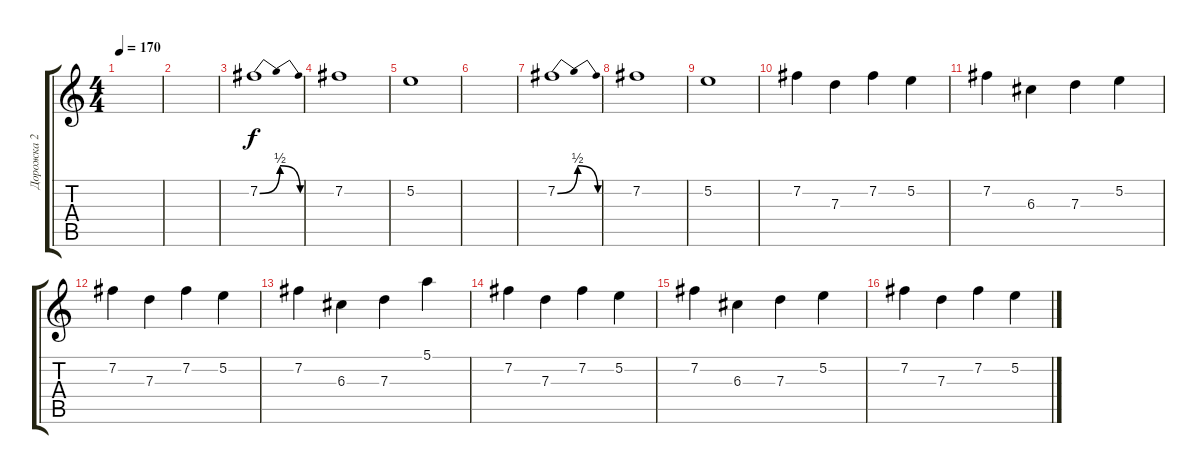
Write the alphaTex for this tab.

\track ("Дорожка 2" "Дорожка 2") {instrument overdrivenguitar}
\staff {score tabs}
\tuning (E4 B3 G3 D3 A2 B1) {hide}
\ts (4 4)
\tempo 170
\clef g2
\ks c
|
|
7.2{be (bendrelease 0 0 30 2 40 2 60 0)}.1 |
7.2.1 |
5.2.1 |
|
7.2{be (bendrelease 0 0 30 2 40 2 60 0)}.1 |
7.2.1 |
5.2.1 |
7.2.4 7.3.4 7.2.4 5.2.4 |
7.2.4 6.3.4 7.3.4 5.2.4 |
7.2.4 7.3.4 7.2.4 5.2.4 |
7.2.4 6.3.4 7.3.4 5.1.4 |
7.2.4 7.3.4 7.2.4 5.2.4 |
7.2.4 6.3.4 7.3.4 5.2.4 |
7.2.4 7.3.4 7.2.4 5.2.4
